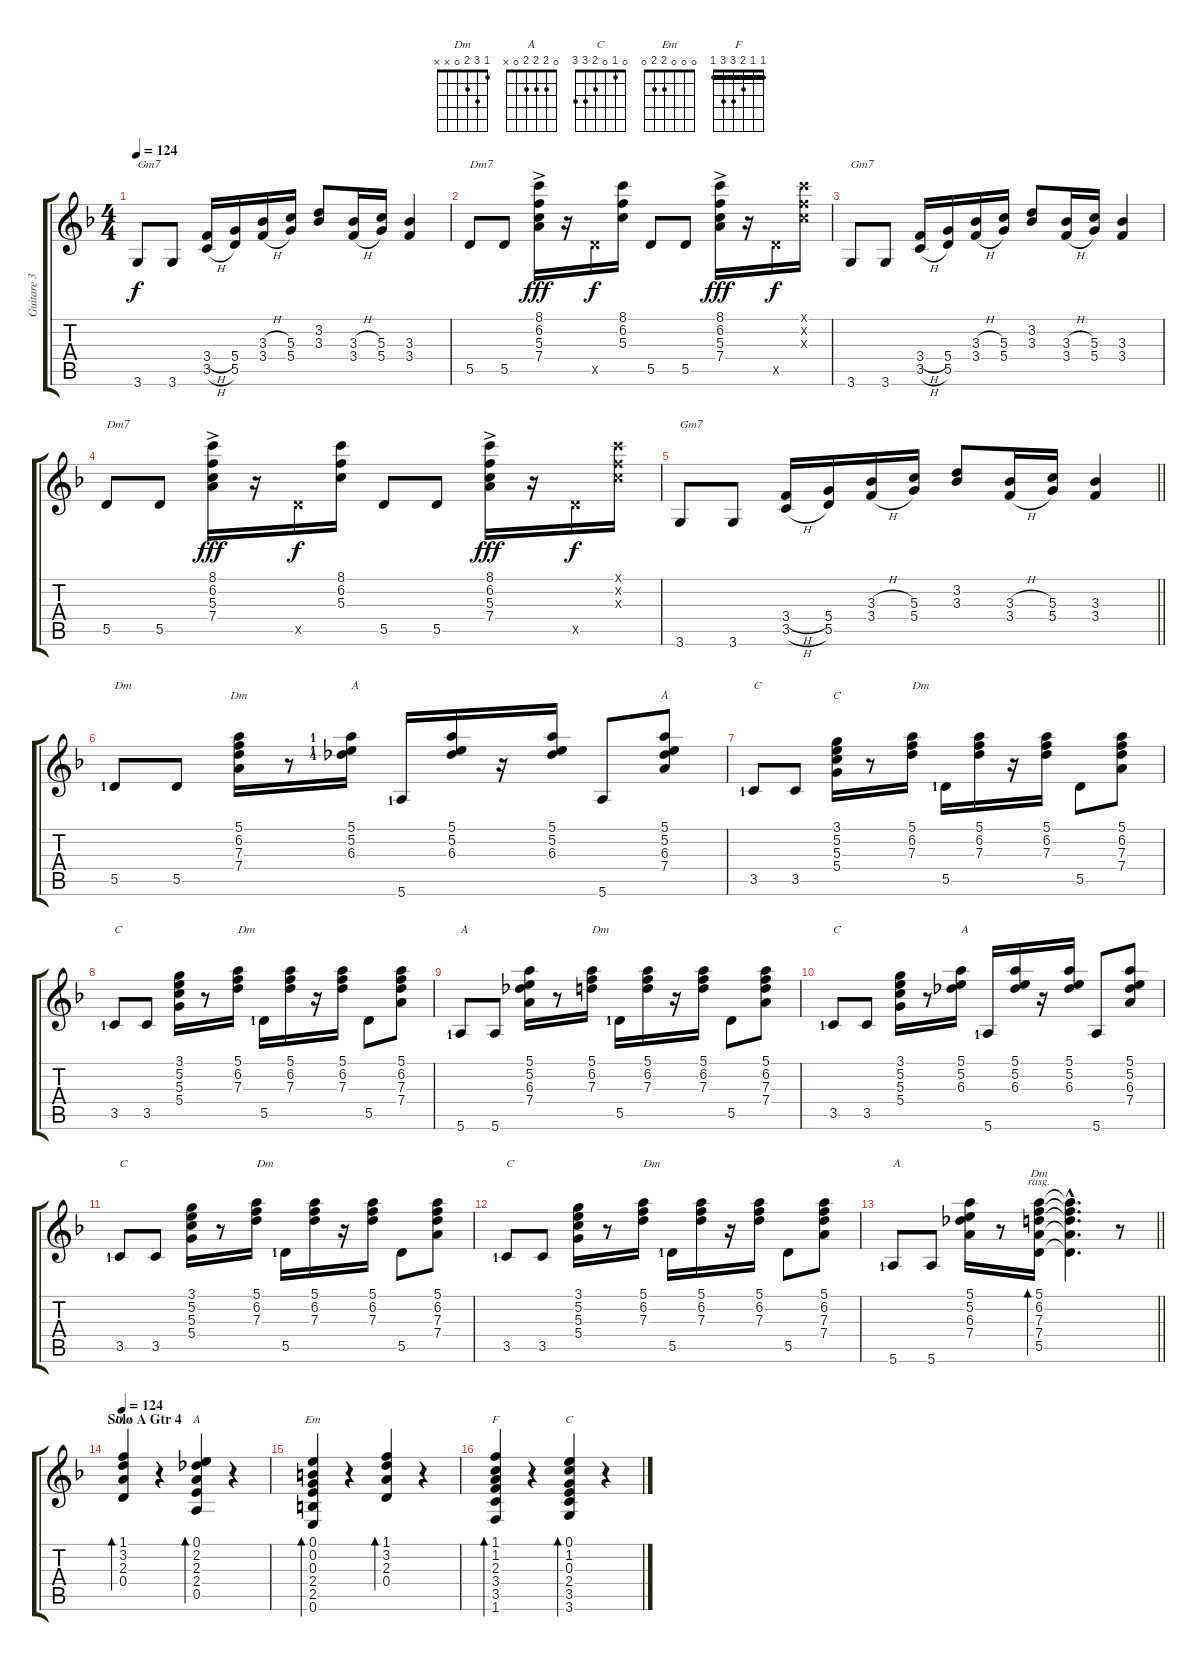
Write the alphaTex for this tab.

\track ("Guitare 3" "Guitare 3") {instrument acousticguitarnylon}
\staff {score tabs}
\tuning (E4 B3 G3 D3 A2 E2) {hide}
\chord ("Dm" 5 6 7 7 x x) {firstfret 5}
\chord ("A" 5 5 6 7 x x) {firstfret 5 barre 5}
\chord ("C" 3 5 5 5 x x)
\chord ("Dm" 5 6 7 7 5 x) {firstfret 5 barre 5}
\chord ("Dm" 1 3 2 0 x x)
\chord ("A" 0 2 2 2 0 x)
\chord ("Em" 0 0 0 2 2 0)
\chord ("F" 1 1 2 3 3 1) {barre 1}
\chord ("C" 0 1 0 2 3 3)
\ts (4 4)
\tempo 124
\clef g2
\ks dminor
3.6.8{txt "Gm7" dy f} 3.6.8 (3.4{h} 3.5{h}).16 (5.4 5.5).16 (3.3{h} 3.4{h}).16 (5.3 5.4).16 (3.2 3.3).8 (3.3{h} 3.4{h}).16 (5.3 5.4).16 (3.3 3.4).4 |
5.5.8{txt "Dm7"} 5.5.8 (8.1{ac} 6.2 5.3 7.4).16{dy fff} r.16 5.5{x}.16{dy f} (8.1 6.2 5.3).16 5.5.8 5.5.8 (8.1{ac} 6.2 5.3 7.4).16{dy fff} r.16 5.5{x}.16{dy f} (8.1{x} 6.2{x} 5.3{x}).16 |
3.6.8{txt "Gm7"} 3.6.8 (3.4{h} 3.5{h}).16 (5.4 5.5).16 (3.3{h} 3.4{h}).16 (5.3 5.4).16 (3.2 3.3).8 (3.3{h} 3.4{h}).16 (5.3 5.4).16 (3.3 3.4).4 |
5.5.8{txt "Dm7"} 5.5.8 (8.1{ac} 6.2 5.3 7.4).16{dy fff} r.16 5.5{x}.16{dy f} (8.1 6.2 5.3).16 5.5.8 5.5.8 (8.1{ac} 6.2 5.3 7.4).16{dy fff} r.16 5.5{x}.16{dy f} (8.1{x} 6.2{x} 5.3{x}).16 |
\barLineRight lightlight
3.6.8{txt "Gm7"} 3.6.8 (3.4{h} 3.5{h}).16 (5.4 5.5).16 (3.3{h} 3.4{h}).16 (5.3 5.4).16 (3.2 3.3).8 (3.3{h} 3.4{h}).16 (5.3 5.4).16 (3.3 3.4).4 |
5.5{lf 2}.8{txt "Dm" volume 11 balance 11 instrument acousticguitarnylon} 5.5.8 (5.1 6.2 7.3 7.4).16{ch "Dm"} r.8 (5.1{lf 2} 5.2{lf 2} 6.3{lf 5}).16{txt "A"} 5.6{lf 2}.16 (5.1 5.2 6.3).16 r.16 (5.1 5.2 6.3).16 5.6.8 (5.1 5.2 6.3 7.4).8{ch "A"} |
3.5{lf 2}.8{txt "C"} 3.5.8 (3.1 5.2 5.3 5.4).16{ch "C"} r.8 (5.1 6.2 7.3).16{txt "Dm"} 5.5{lf 2}.16 (5.1 6.2 7.3).16 r.16 (5.1 6.2 7.3).16 5.5.8 (5.1 6.2 7.3 7.4).8 |
3.5{lf 2}.8{txt "C"} 3.5.8 (3.1 5.2 5.3 5.4).16 r.8 (5.1 6.2 7.3).16{txt "Dm"} 5.5{lf 2}.16 (5.1 6.2 7.3).16 r.16 (5.1 6.2 7.3).16 5.5.8 (5.1 6.2 7.3 7.4).8 |
5.6{lf 2}.8{txt "A"} 5.6.8 (5.1 5.2 6.3 7.4).16 r.8 (5.1 6.2 7.3).16{txt "Dm"} 5.5{lf 2}.16 (5.1 6.2 7.3).16 r.16 (5.1 6.2 7.3).16 5.5.8 (5.1 6.2 7.3 7.4).8 |
3.5{lf 2}.8{txt "C"} 3.5.8 (3.1 5.2 5.3 5.4).16 r.8 (5.1 5.2 6.3).16{txt "A"} 5.6{lf 2}.16 (5.1 5.2 6.3).16 r.16 (5.1 5.2 6.3).16 5.6.8 (5.1 5.2 6.3 7.4).8 |
3.5{lf 2}.8{txt "C"} 3.5.8 (3.1 5.2 5.3 5.4).16 r.8 (5.1 6.2 7.3).16{txt "Dm"} 5.5{lf 2}.16 (5.1 6.2 7.3).16 r.16 (5.1 6.2 7.3).16 5.5.8 (5.1 6.2 7.3 7.4).8 |
3.5{lf 2}.8{txt "C"} 3.5.8 (3.1 5.2 5.3 5.4).16 r.8 (5.1 6.2 7.3).16{txt "Dm"} 5.5{lf 2}.16 (5.1 6.2 7.3).16 r.16 (5.1 6.2 7.3).16 5.5.8 (5.1 6.2 7.3 7.4).8 |
\barLineRight lightlight
5.6{lf 2}.8{txt "A"} 5.6.8 (5.1 5.2 6.3 7.4).16 r.8 (5.1 6.2 7.3 7.4 5.5).16{bd 60 ch "Dm" rasg ii} (5.1{hac t} 6.2{hac t} 7.3{hac t} 7.4{hac t} 5.5{hac t}).4{d} r.8 |
\section ("" "Solo A Gtr 4")
\tempo 124
(1.1 3.2 2.3 0.4).4{bd 60 ch "Dm" volume 8 balance 8 instrument acousticguitarnylon} r.4 (0.1 2.2 2.3 2.4 0.5).4{bd 60 ch "A"} r.4 |
(0.1 0.2 0.3 2.4 2.5 0.6).4{bd 60 ch "Em"} r.4 (1.1 3.2 2.3 0.4).4{bd 60} r.4 |
(1.1 1.2 2.3 3.4 3.5 1.6).4{bd 60 ch "F"} r.4 (0.1 1.2 0.3 2.4 3.5 3.6).4{bd 60 ch "C"} r.4
